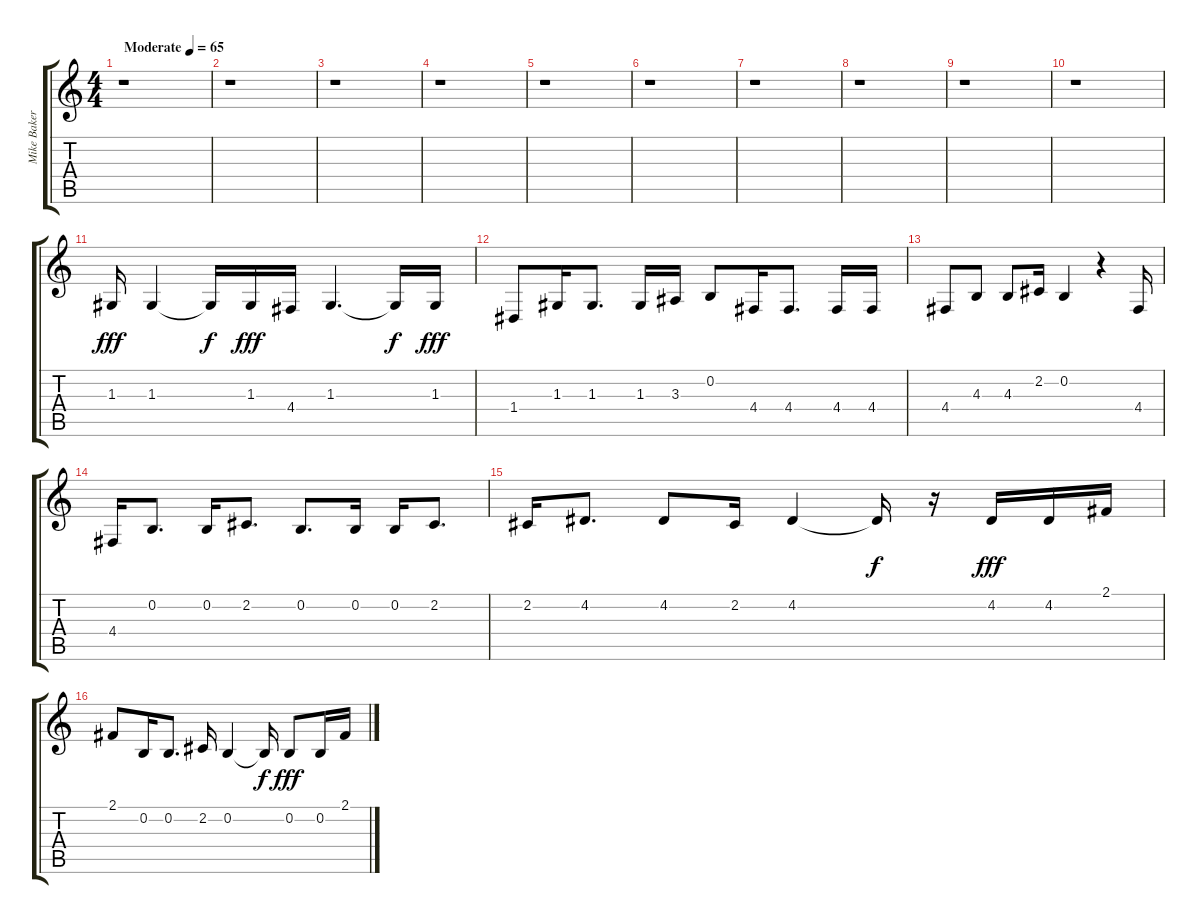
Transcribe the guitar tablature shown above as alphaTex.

\track ("Mike Baker" "Mike Baker") {instrument tenorsax}
\staff {score tabs}
\tuning (E4 B3 G3 D3 A2 E2) {hide}
\ts (4 4)
\tempo (65 "Moderate")
\clef g2
\ks c
r.1{dy fff instrument tenorsax} |
r.1 |
r.1 |
r.1 |
r.1 |
r.1 |
r.1 |
r.1 |
r.1 |
r.1 |
1.3.16 1.3.4 1.3{t}.16{dy f} 1.3.16{dy fff} 4.4.16 1.3.4{d} 1.3{t}.16{dy f} 1.3.16{dy fff} |
1.4.8 1.3.16 1.3.8{d} 1.3.16 3.3.16 0.2.8 4.4.16 4.4.8{d} 4.4.16 4.4.16 |
4.4.8 4.3.8 4.3.8 2.2.16 0.2.4 r.4 4.4.16 |
4.4.16 0.2.8{d} 0.2.16 2.2.8{d} 0.2.8{d} 0.2.16 0.2.16 2.2.8{d} |
2.2.16 4.2.8{d} 4.2.8 2.2.16 4.2.4 4.2{t}.16{dy f} r.16 4.2.16{dy fff} 4.2.16 2.1.16 |
2.1.8 0.2.16 0.2.8{d} 2.2.16 0.2.4 0.2{t}.16{dy f} 0.2.8{dy fff} 0.2.16 2.1.16
